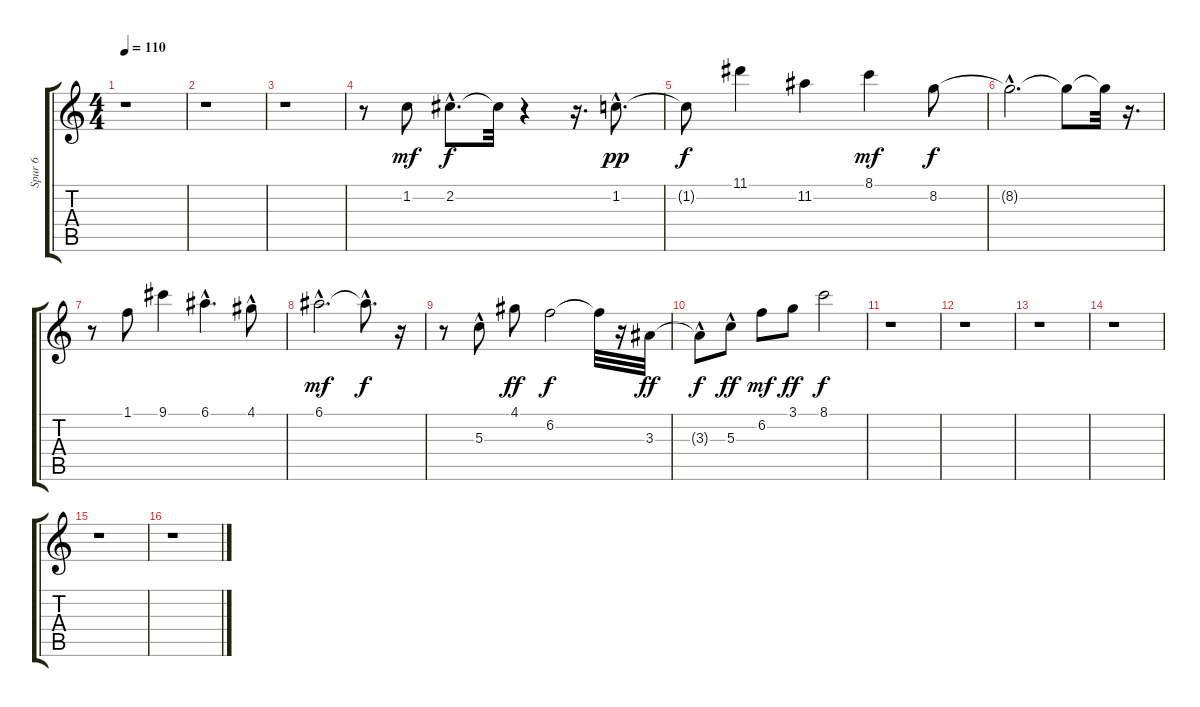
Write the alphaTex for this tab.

\track ("Spur 6" "Spur 6") {instrument electricguitarclean}
\staff {score tabs}
\tuning (E4 B3 G3 D3 A2 E2) {hide}
\ts (4 4)
\tempo 110
\clef g2
\ks c
r.1{dy mf instrument electricguitarclean} |
r.1 |
r.1 |
r.8 1.2.8 2.2{hac}.8{d dy f} 2.2{t}.32 r.4 r.16{d} 1.2{hac}.8{d dy pp} |
1.2{t}.8{dy f} 11.1.4 11.2.4 8.1.4{dy mf} 8.2.8{dy f} |
8.2{hac t}.2{d} 8.2{t}.8 8.2{t}.32 r.16{d} |
r.8 1.1.8 9.1.4 6.1{hac}.4{d} 4.1{hac}.8 |
6.1{hac}.2{d dy mf} 6.1{hac t}.8{d dy f} r.16 |
r.8 5.3{hac}.8 4.1.8{dy ff} 6.2.2{dy f} 6.2{t}.32 r.16 3.3.32{dy ff} |
3.3{hac t}.8{dy f} 5.3{hac}.8{dy ff} 6.2.8{dy mf} 3.1.8{dy ff} 8.1.2{dy f} |
r.1 |
r.1 |
r.1 |
r.1 |
r.1 |
r.1
